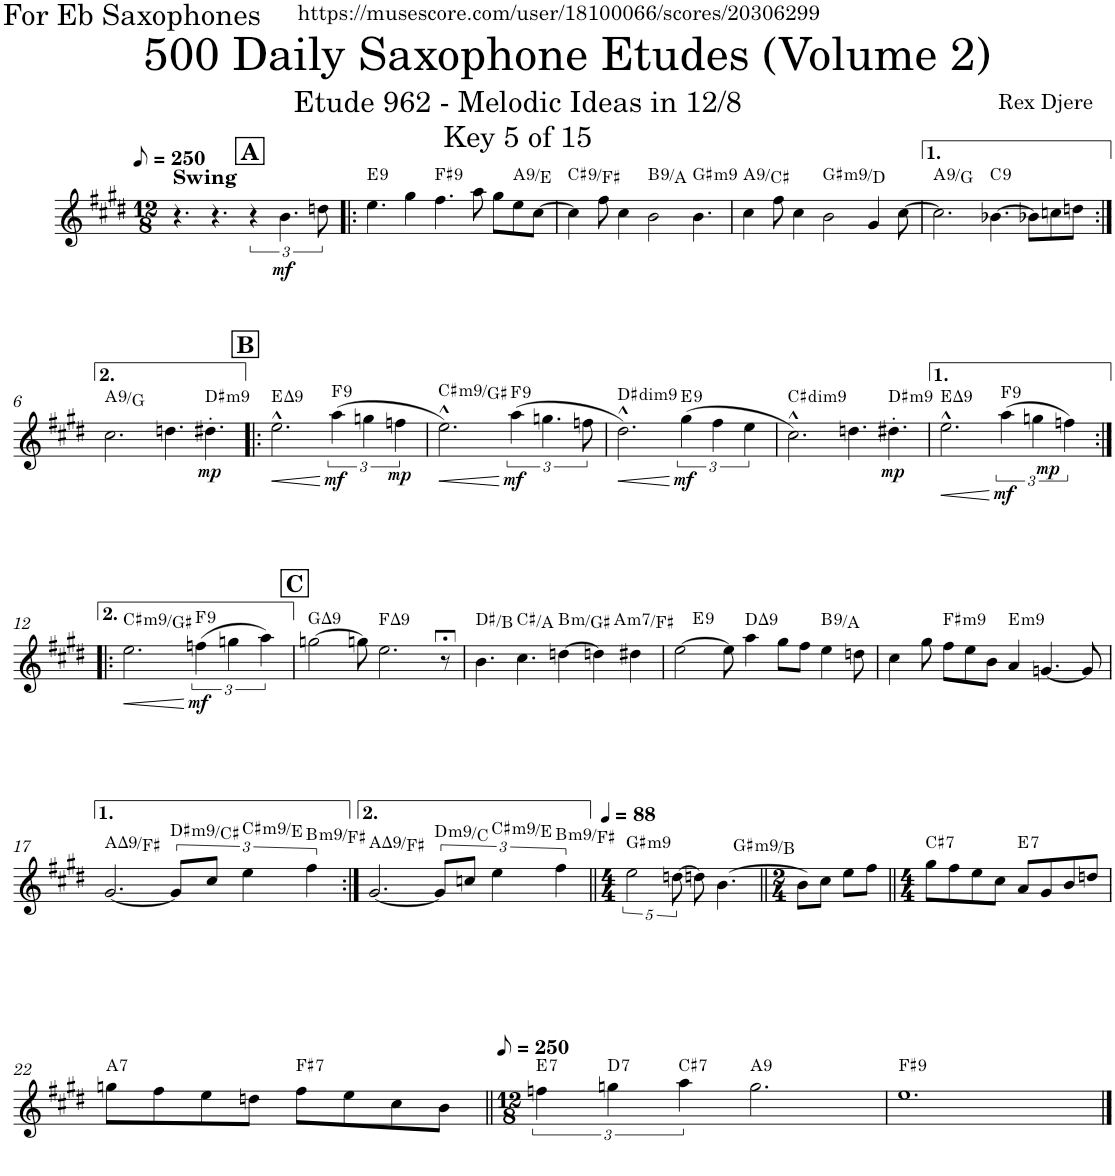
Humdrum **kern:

**kern	**dynam	**harte
*part1	*part1	*part1
*staff1	*staff1	*
*I"Alto Saxophone	*	*
*I'A. Sax.	*	*
*clefG2	*	*
*Trd5c9	*	*
*k[f#c#g#d#]	*	*
*M12/8	*	*
*MM125	*	*
!!LO:REH:place=s1:a:B:cj:fs=14:t=A:qo=3
=1	=1	=1
!LO:TX:a:B:t=Swing	!	!
4.r	.	.
4.r	.	.
4r	.	.
!	!LO:DY:b	!
4.b\	mf	.
8ddn\	.	.
=2!|:	=2!|:	=2!|:
!	!	!LO:H:kt=9
4.ee\	.	E:9
4gg#\	.	.
!	!	!LO:H:kt=9
4.ff#\	.	F#:9
8aa\	.	.
8gg#\L	.	.
!	!	!LO:H:kt=9
8ee\	.	A:9/5
[8cc#\J	.	.
=3	=3	=3
!	!	!LO:H:kt=9
4cc#\]	.	C#:9/4
8ff#\	.	.
4cc#\	.	.
!	!	!LO:H:kt=9
2b\	.	B:9/b7
!	!	!LO:H:kt=m9
4.b\	.	G#:min9
=4	=4	=4
!	!	!LO:H:kt=9
4cc#\	.	A:9/3
8ff#\	.	.
4cc#\	.	.
!	!	!LO:H:kt=m9
2b\	.	G#:min9/b5
4g#/	.	.
[8cc#\	.	.
=5	=5	=5
!	!	!LO:H:kt=9
2.cc#\]	.	A:9/b7
!	!	!LO:H:kt=9
[4.b-X\	.	C:9
8b-X\L]	.	.
8ccn\	.	.
8ddn\J	.	.
!!LO:LB:g=z
=6:|!	=6:|!	=6:|!
!	!	!LO:H:kt=9
2.cc#\	.	A:9/b7
4.ddn\	.	.
!	!LO:DY:b	!LO:H:kt=m9
4.dd#X'\	mp	D#:min9
!!LO:REH:place=s1:a:B:cj:fs=14:t=B
=7!|:	=7!|:	=7!|:
!	!LO:HP:b	!LO:H:kt=9
2.ee^^\	<	E:maj9
!	!LO:DY:n=1:b	!LO:H:kt=9
(4aa\	[ mf	F:9
4ggn\	.	.
!	!LO:DY:n=2:b	!
4ffn\	mp	.
=8	=8	=8
!	!LO:HP:b	!LO:H:kt=m9
2.ee^^\)	<	C#:min9/5
!	!LO:DY:n=1:b	!LO:H:kt=9
(4aa\	[ mf	F:9
4.ggn\	.	.
8ffn\	.	.
=9	=9	=9
!	!LO:HP:b	!LO:H:kt=dim7
2.dd#^^\)	<	D#:dim7(9)
!	!LO:DY:n=1:b	!LO:H:kt=9
(4gg#\	[ mf	E:9
4ff#\	.	.
4ee\	.	.
=10	=10	=10
!	!	!LO:H:kt=dim7
2.cc#^^\)	.	C#:dim7(9)
4.ddn\	.	.
!	!LO:DY:b	!LO:H:kt=m9
4.dd#X'\	mp	D#:min9
=11	=11	=11
!	!LO:HP:b	!LO:H:kt=9
2.ee^^\	<	E:maj9
!	!LO:DY:n=1:b	!LO:H:kt=9
(4aa\	[ mf	F:9
!	!LO:DY:n=2:b	!
4ggn\	mp	.
4ffn\)	.	.
!!LO:LB:g=z
=12:|!|:	=12:|!|:	=12:|!|:
!	!LO:HP:b	!LO:H:kt=m9
2.ee\	<	C#:min9/5
!	!LO:DY:n=1:b	!LO:H:kt=9
(4ffn\	[ mf	F:9
4ggn\	.	.
4aa\)	.	.
!!LO:REH:place=s1:a:B:cj:fs=14:t=C
=13	=13	=13
!	!	!LO:H:kt=9
[2ggn\	.	G:maj9
8ggn\]	.	.
!	!	!LO:H:kt=9
2.ee\	.	F:maj9
8r;<	.	.
=14	=14	=14
*^	*	*
4.b\	1ryy	.	D#:maj/b6
4.cc#\	.	.	C#:maj/b6
!	!	!	!LO:H:kt=m
[4ddn\	.	.	B:min/6
4ddn\]	8ryy	.	.
!	!	!	!LO:H:kt=m7
.	4.ryy	.	A:min7/6
4dd#X\	.	.	.
=15	=15	=15	=15
!	!	!	!LO:H:kt=9
*v	*v	*	*
[2ee\	.	E:9
8ee\]	.	.
!	!	!LO:H:kt=9
4aa\	.	D:maj9
8gg#\L	.	.
8ff#\J	.	.
!	!	!LO:H:kt=9
4ee\	.	B:9/b7
8ddn\	.	.
=16	=16	=16
4cc#\	.	.
8gg#\	.	.
!	!	!LO:H:kt=m9
8ff#\L	.	F#:min9
8ee\	.	.
8b\J	.	.
!	!	!LO:H:kt=m9
4a/	.	E:min9
[4.gn/	.	.
8g/]	.	.
!!LO:LB:g=z
=17	=17	=17
!	!	!LO:H:kt=9
[2.g#/	.	A:maj9/6
!	!	!LO:H:kt=m9
8g#/L]	.	D#:min9/b7
8cc#/J	.	.
!	!	!LO:H:kt=m9
4ee\	.	C#:min9/b3
!	!	!LO:H:kt=m9
4ff#\	.	B:min9/5
=18:|!	=18:|!	=18:|!
!	!	!LO:H:kt=9
[2.g#/	.	A:maj9/6
!	!	!LO:H:kt=m9
8g#/L]	.	D:min9/b7
8ccn/J	.	.
!	!	!LO:H:kt=m9
4ee\	.	C#:min9/b3
!	!	!LO:H:kt=m9
4ff#\	.	B:min9/5
=19||	=19||	=19||
*M4/4	*	*
*MM88	*	*
!	!	!LO:H:kt=m9
*^	*	*
5%2ee\	2.ryy	.	G#:min9
[10ddn\	.	.	.
8ddn\]	.	.	.
[4.b\	.	.	.
!	!	!	!LO:H:kt=m9
.	4ryy	.	G#:min9/b3
*v	*v	*	*
=20||	=20||	=20||
*M2/4	*	*
8b\L]	.	.
8cc#\J	.	.
8ee\L	.	.
8ff#\J	.	.
=21||	=21||	=21||
*M4/4	*	*
!	!	!LO:H:kt=7
8gg#\L	.	C#:7
8ff#\	.	.
8ee\	.	.
8cc#\J	.	.
!	!	!LO:H:kt=7
8a/L	.	E:7
8g#/	.	.
8b/	.	.
8ddn/J	.	.
!!LO:LB:g=z
=22	=22	=22
!	!	!LO:H:kt=7
8ggn\L	.	A:7
8ff#\	.	.
8ee\	.	.
8ddn\J	.	.
!	!	!LO:H:kt=7
8ff#\L	.	F#:7
8ee\	.	.
8cc#\	.	.
8b\J	.	.
=23||	=23||	=23||
*M12/8	*	*
*MM125	*	*
!	!	!LO:H:kt=7
4ffn\	.	E:7
!	!	!LO:H:kt=7
4ggn\	.	D:7
!	!	!LO:H:kt=7
4aa\	.	C#:7
!	!	!LO:H:kt=9
2.gg\	.	A:9
=24	=24	=24
!	!	!LO:H:kt=9
1.ee	.	F#:9
==	==	==
*-	*-	*-
